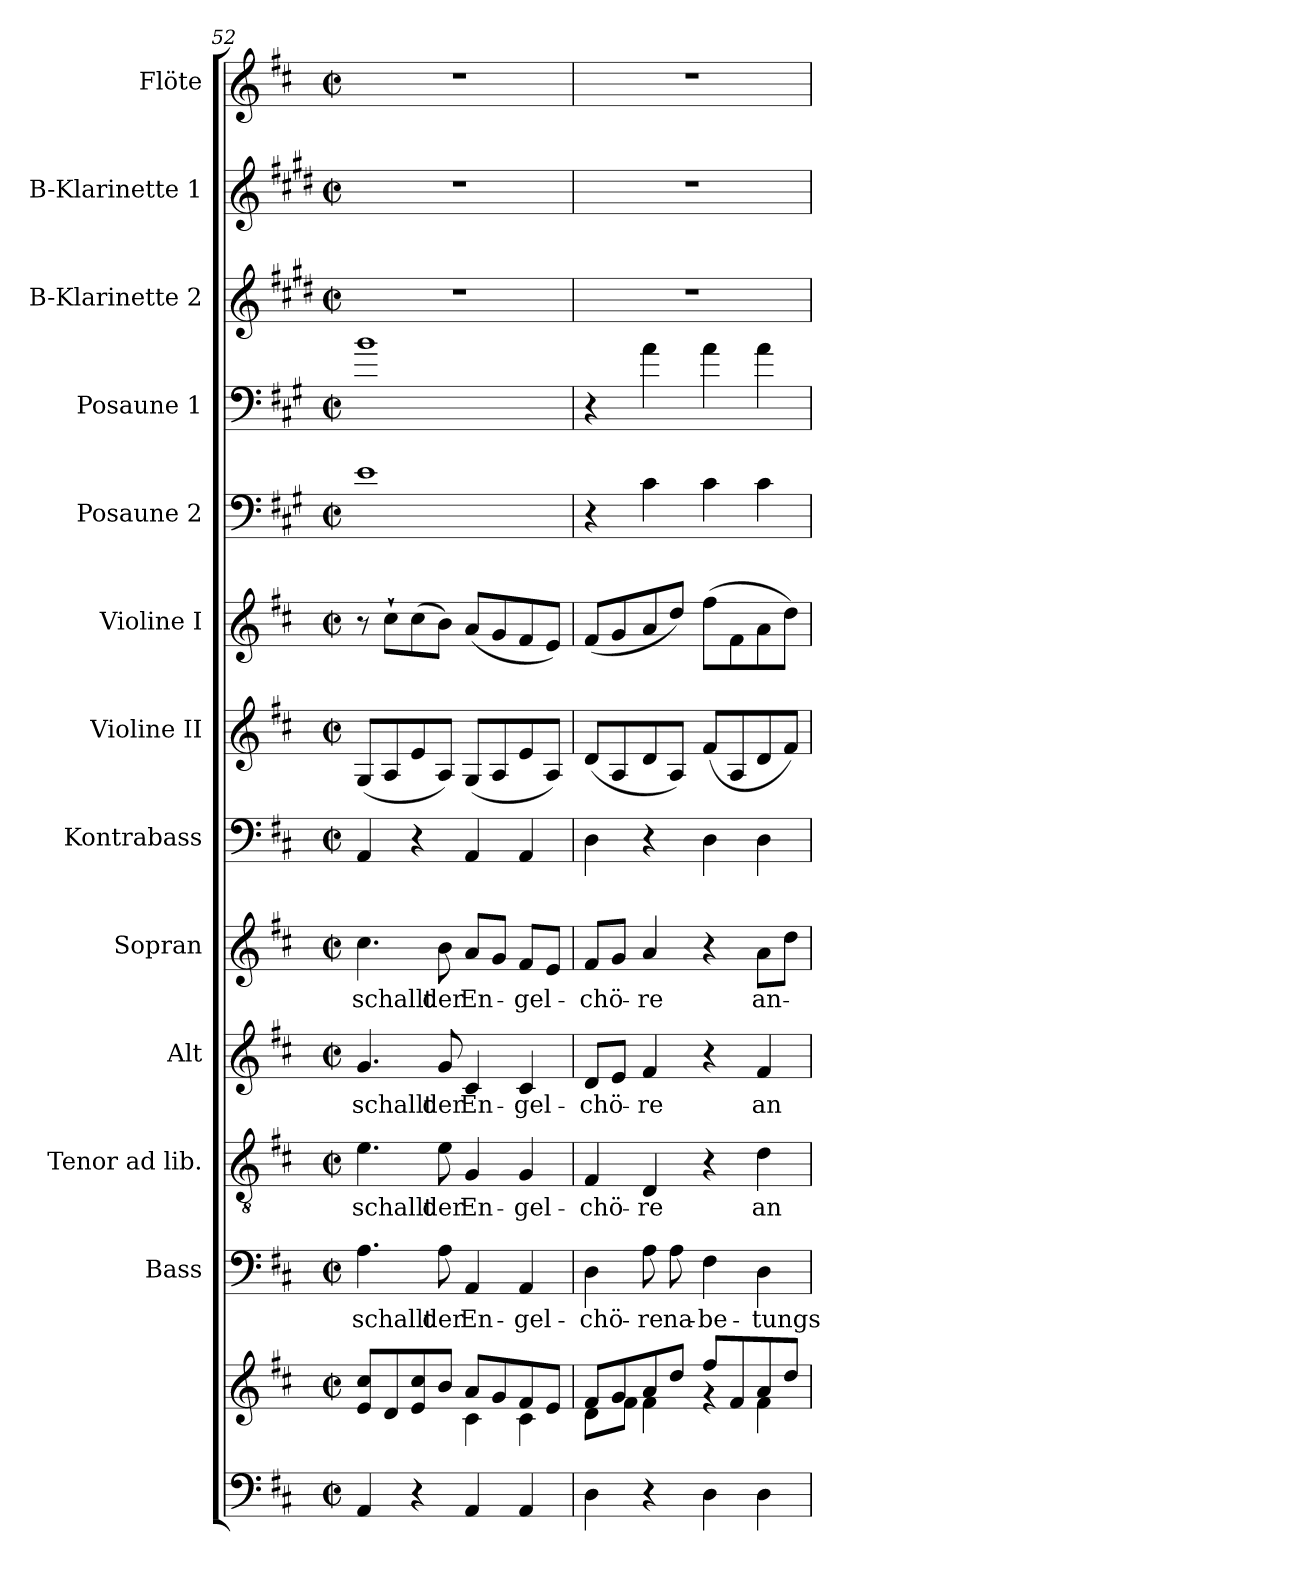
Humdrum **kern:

**kern	**kern	**kern	**text	**kern	**text	**kern	**text	**kern	**text	**kern	**kern	**kern	**kern	**kern	**kern	**kern	**kern
*part13	*part13	*part12	*part12	*part11	*part11	*part10	*part10	*part9	*part9	*part8	*part7	*part6	*part5	*part4	*part3	*part2	*part1
*staff14	*staff13	*staff12	*staff12	*staff11	*staff11	*staff10	*staff10	*staff9	*staff9	*staff8	*staff7	*staff6	*staff5	*staff4	*staff3	*staff2	*staff1
*	*	*I"Bass	*	*I"Tenor ad lib.	*	*I"Alt	*	*I"Sopran	*	*I"Kontrabass	*I"Violine II	*I"Violine I	*I"Posaune 2	*I"Posaune 1	*I"B-Klarinette 2	*I"B-Klarinette 1	*I"Flöte
*	*	*I'B.	*	*I'T.	*	*I'A.	*	*I'S.	*	*I'Kb.	*I'Vl. II	*I'Vl. I	*I'Pos 2	*I'Pos. 1	*I'B Kl. 2	*I'B Kl. 1	*I'Fl.
*clefF4	*clefG2	*clefF4	*	*clefGv2	*	*clefG2	*	*clefG2	*	*clefF4	*clefG2	*clefG2	*clefF4	*clefF4	*clefG2	*clefG2	*clefG2
*	*	*	*	*	*	*	*	*	*	*ITrd7c12	*	*	*ITrd4c7	*ITrd4c7	*ITrd1c2	*ITrd1c2	*
*k[f#c#]	*k[f#c#]	*k[f#c#]	*	*k[f#c#]	*	*k[f#c#]	*	*k[f#c#]	*	*k[f#c#]	*k[f#c#]	*k[f#c#]	*k[f#c#]	*k[f#c#]	*k[f#c#]	*k[f#c#]	*k[f#c#]
*D:	*D:	*D:	*	*D:	*	*D:	*	*D:	*	*D:	*D:	*D:	*D:	*D:	*D:	*D:	*D:
*M2/2	*M2/2	*M2/2	*	*M2/2	*	*M2/2	*	*M2/2	*	*M2/2	*M2/2	*M2/2	*M2/2	*M2/2	*M2/2	*M2/2	*M2/2
*met(c|)	*met(c|)	*met(c|)	*	*met(c|)	*	*met(c|)	*	*met(c|)	*	*met(c|)	*met(c|)	*met(c|)	*met(c|)	*met(c|)	*met(c|)	*met(c|)	*met(c|)
=52	=52	=52	=52	=52	=52	=52	=52	=52	=52	=52	=52	=52	=52	=52	=52	=52	=52
*	*^	*	*	*	*	*	*	*	*	*	*	*	*	*	*	*	*
!	!	!	!	!LO:LY:b	!	!LO:LY:b	!	!LO:LY:b	!	!LO:LY:b	!	!	!	!	!	!	!	!
4AA/	8e/ 8cc#/L	2ryy	4.A\	schallt	4.e\	schallt	4.g/	schallt	4.cc#\	schallt	4AAA/	(<8G/L	8r	1A	1e	1r	1r	1r
.	8d/	.	.	.	.	.	.	.	.	.	.	8A/	8cc#`>\L	.	.	.	.	.
4r	8e/ 8cc#/	.	.	.	.	.	.	.	.	.	4r	8e/	(>8cc#\	.	.	.	.	.
!	!	!	!	!LO:LY:b	!	!LO:LY:b	!	!LO:LY:b	!	!LO:LY:b	!	!	!	!	!	!	!	!
.	8b/J	.	8A\	der	8e\	der	8g/	der	8b\	der	.	8A/J)	8b\J)	.	.	.	.	.
!	!	!	!	!LO:LY:b	!	!LO:LY:b	!	!LO:LY:b	!	!LO:LY:b	!	!	!	!	!	!	!	!
4AA/	8a/L	4c#\	4AA/	En-	4G/	En-	4c#/	En-	8a/L	En-	4AAA/	(<8G/L	(<8a/L	.	.	.	.	.
.	8g/	.	.	.	.	.	.	.	8g/J	.	.	8A/	8g/	.	.	.	.	.
!	!	!	!	!LO:LY:b	!	!LO:LY:b	!	!LO:LY:b	!	!LO:LY:b	!	!	!	!	!	!	!	!
4AA/	8f#/	4c#\	4AA/	-gel-	4G/	-gel-	4c#/	-gel-	8f#/L	-gel-	4AAA/	8e/	8f#/	.	.	.	.	.
.	8e/J	.	.	.	.	.	.	.	8e/J	.	.	8A/J)	8e/J)	.	.	.	.	.
!!LO:PB:g=z
=53	=53	=53	=53	=53	=53	=53	=53	=53	=53	=53	=53	=53	=53	=53	=53	=53	=53	=53
!	!	!	!	!LO:LY:b	!	!LO:LY:b	!	!LO:LY:b	!	!LO:LY:b	!	!	!	!	!	!	!	!
4D\	8f#/L	8d\L	4D\	-chö-	4F#/	-chö-	8d/L	-chö-	8f#/L	-chö-	4DD\	(<8d/L	(<8f#/L	4r	4r	1r	1r	1r
.	8g/	8f#\J	.	.	.	.	8e/J	.	8g/J	.	.	8A/	8g/	.	.	.	.	.
!	!	!	!	!LO:LY:b	!	!LO:LY:b	!	!LO:LY:b	!	!LO:LY:b	!	!	!	!	!	!	!	!
4r	8a/	4f#\	8A\	-re	4D/	-re	4f#/	-re	4a/	-re	4r	8d/	8a/	4F#\	4d\	.	.	.
!	!	!	!	!LO:LY:b	!	!	!	!	!	!	!	!	!	!	!	!	!	!
.	8dd/J	.	8A\	na-	.	.	.	.	.	.	.	8A/J)	8dd/J)	.	.	.	.	.
!	!	!	!	!LO:LY:b	!	!	!	!	!	!	!	!	!	!	!	!	!	!
4D\	8ff#/L	4rg	4F#\	-be-	4r	.	4r	.	4r	.	4DD\	(<8f#/L	(>8ff#\L	4F#\	4d\	.	.	.
.	8f#/	.	.	.	.	.	.	.	.	.	.	8A/	8f#\	.	.	.	.	.
!	!	!	!	!LO:LY:b	!	!LO:LY:b	!	!LO:LY:b	!	!LO:LY:b	!	!	!	!	!	!	!	!
4D\	8a/	4f#\	4D\	-tungs-	4d\	an-	4f#/	an-	8a\L	an-	4DD\	8d/	8a\	4F#\	4d\	.	.	.
.	8dd/J	.	.	.	.	.	.	.	8dd\J	.	.	8f#/J)	8dd\J)	.	.	.	.	.
*	*v	*v	*	*	*	*	*	*	*	*	*	*	*	*	*	*	*	*
=	=	=	=	=	=	=	=	=	=	=	=	=	=	=	=	=	=
*-	*-	*-	*-	*-	*-	*-	*-	*-	*-	*-	*-	*-	*-	*-	*-	*-	*-
